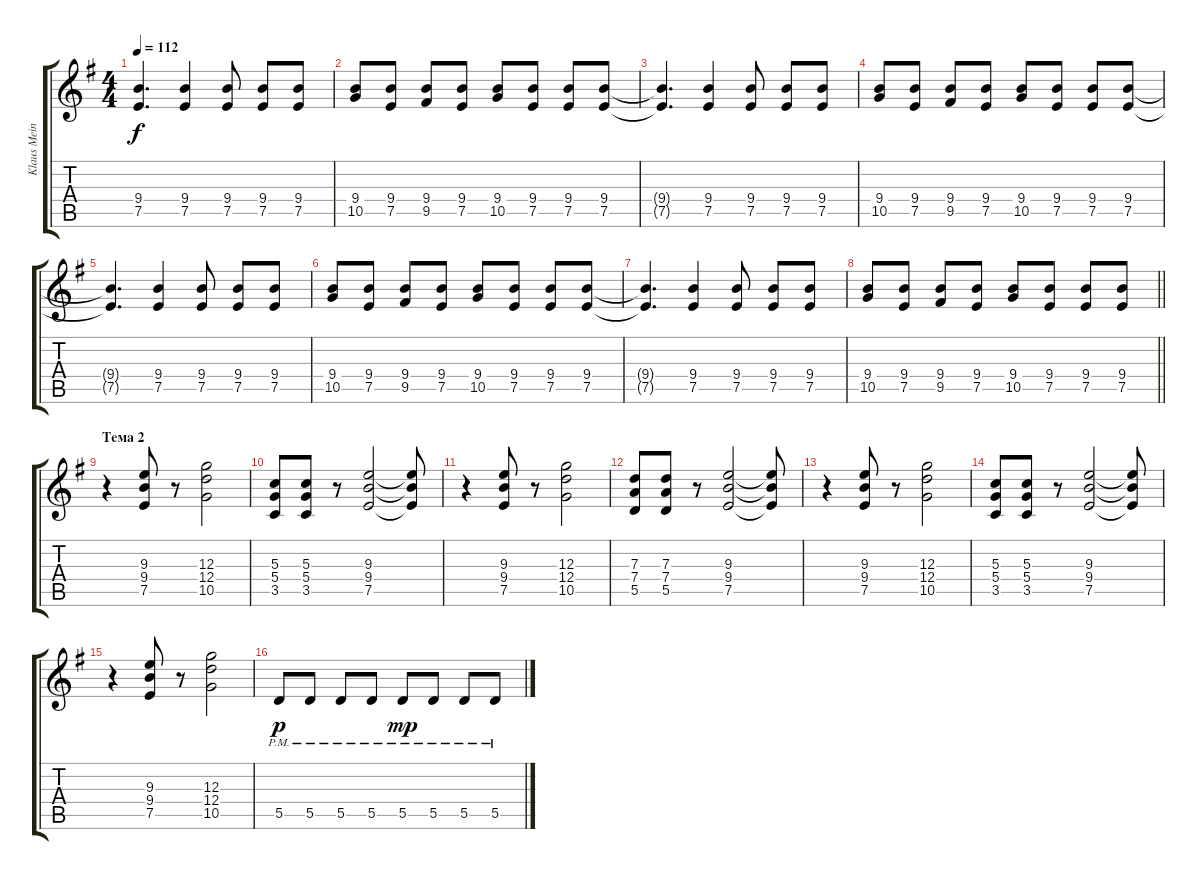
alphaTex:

\track ("Klaus Meine" "Klaus Mein") {instrument overdrivenguitar}
\staff {score tabs}
\tuning (E4 B3 G3 D3 A2 E2) {hide}
\ts (4 4)
\tempo 112
\clef g2
\ks eminor
(9.4{t} 7.5{t}).4{d dy f} (9.4 7.5).4 (9.4 7.5).8 (9.4 7.5).8 (9.4 7.5).8 |
(9.4 10.5).8 (9.4 7.5).8 (9.4 9.5).8 (9.4 7.5).8 (9.4 10.5).8 (9.4 7.5).8 (9.4 7.5).8 (9.4 7.5).8 |
(9.4{t} 7.5{t}).4{d} (9.4 7.5).4 (9.4 7.5).8 (9.4 7.5).8 (9.4 7.5).8 |
(9.4 10.5).8 (9.4 7.5).8 (9.4 9.5).8 (9.4 7.5).8 (9.4 10.5).8 (9.4 7.5).8 (9.4 7.5).8 (9.4 7.5).8 |
(9.4{t} 7.5{t}).4{d} (9.4 7.5).4 (9.4 7.5).8 (9.4 7.5).8 (9.4 7.5).8 |
(9.4 10.5).8 (9.4 7.5).8 (9.4 9.5).8 (9.4 7.5).8 (9.4 10.5).8 (9.4 7.5).8 (9.4 7.5).8 (9.4 7.5).8 |
(9.4{t} 7.5{t}).4{d} (9.4 7.5).4 (9.4 7.5).8 (9.4 7.5).8 (9.4 7.5).8 |
\barLineRight lightlight
(9.4 10.5).8 (9.4 7.5).8 (9.4 9.5).8 (9.4 7.5).8 (9.4 10.5).8 (9.4 7.5).8 (9.4 7.5).8 (9.4 7.5).8 |
\section ("" "Тема 2")
r.4 (9.3 9.4 7.5).8 r.8 (12.3 12.4 10.5).2 |
(5.3 5.4 3.5).8 (5.3 5.4 3.5).8 r.8 (9.3 9.4 7.5).2 (9.3{t} 9.4{t} 7.5{t}).8 |
r.4 (9.3 9.4 7.5).8 r.8 (12.3 12.4 10.5).2 |
(7.3 7.4 5.5).8 (7.3 7.4 5.5).8 r.8 (9.3 9.4 7.5).2 (9.3{t} 9.4{t} 7.5{t}).8 |
r.4 (9.3 9.4 7.5).8 r.8 (12.3 12.4 10.5).2 |
(5.3 5.4 3.5).8 (5.3 5.4 3.5).8 r.8 (9.3 9.4 7.5).2 (9.3{t} 9.4{t} 7.5{t}).8 |
r.4 (9.3 9.4 7.5).8 r.8 (12.3 12.4 10.5).2 |
5.5{pm}.8{dy p} 5.5{pm}.8 5.5{pm}.8 5.5{pm}.8 5.5{pm}.8{dy mp} 5.5{pm}.8 5.5{pm}.8 5.5{pm}.8
